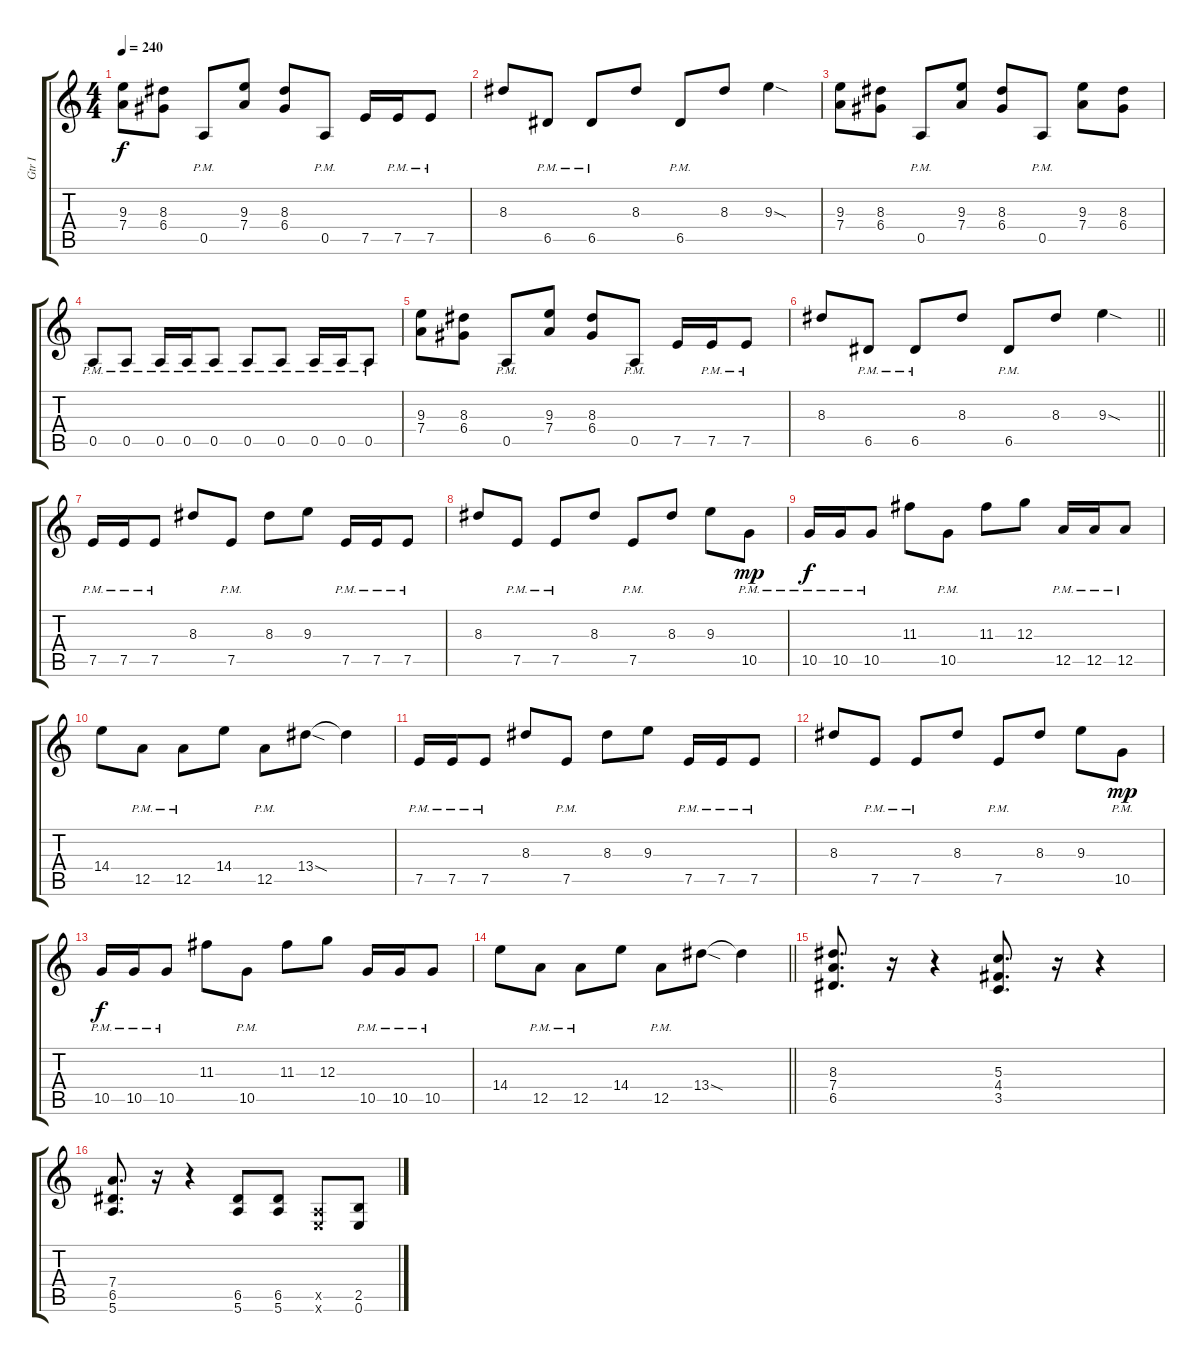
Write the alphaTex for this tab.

\track ("Gtr I" "Gtr I") {instrument distortionguitar}
\staff {score tabs}
\tuning (E4 B3 G3 D3 A2 E2) {hide}
\ts (4 4)
\tempo 240
\clef g2
\ks c
(9.3 7.4).8{dy f} (8.3 6.4).8 0.5{pm}.8 (9.3 7.4).8 (8.3 6.4).8 0.5{pm}.8 7.5.16 7.5{pm}.16 7.5{pm}.8 |
8.3.8 6.5{pm}.8 6.5{pm}.8 8.3.8 6.5{pm}.8 8.3.8 9.3{sod}.4 |
(9.3 7.4).8 (8.3 6.4).8 0.5{pm}.8 (9.3 7.4).8 (8.3 6.4).8 0.5{pm}.8 (9.3 7.4).8 (8.3 6.4).8 |
0.5{pm}.8 0.5{pm}.8 0.5{pm}.16 0.5{pm}.16 0.5{pm}.8 0.5{pm}.8 0.5{pm}.8 0.5{pm}.16 0.5{pm}.16 0.5{pm}.8 |
(9.3 7.4).8 (8.3 6.4).8 0.5{pm}.8 (9.3 7.4).8 (8.3 6.4).8 0.5{pm}.8 7.5.16 7.5{pm}.16 7.5{pm}.8 |
\barLineRight lightlight
8.3.8 6.5{pm}.8 6.5{pm}.8 8.3.8 6.5{pm}.8 8.3.8 9.3{sod}.4 |
7.5{pm}.16 7.5{pm}.16 7.5{pm}.8 8.3.8 7.5{pm}.8 8.3.8 9.3.8 7.5{pm}.16 7.5{pm}.16 7.5{pm}.8 |
8.3.8 7.5{pm}.8 7.5{pm}.8 8.3.8 7.5{pm}.8 8.3.8 9.3.8 10.5{pm}.8{dy mp} |
10.5{pm}.16{dy f} 10.5{pm}.16 10.5{pm}.8 11.3.8 10.5{pm}.8 11.3.8 12.3.8 12.5{pm}.16 12.5{pm}.16 12.5{pm}.8 |
14.4.8 12.5{pm}.8 12.5{pm}.8 14.4.8 12.5{pm}.8 13.4{sod}.8 13.4{t}.4 |
7.5{pm}.16 7.5{pm}.16 7.5{pm}.8 8.3.8 7.5{pm}.8 8.3.8 9.3.8 7.5{pm}.16 7.5{pm}.16 7.5{pm}.8 |
8.3.8 7.5{pm}.8 7.5{pm}.8 8.3.8 7.5{pm}.8 8.3.8 9.3.8 10.5{pm}.8{dy mp} |
10.5{pm}.16{dy f} 10.5{pm}.16 10.5{pm}.8 11.3.8 10.5{pm}.8 11.3.8 12.3.8 10.5{pm}.16 10.5{pm}.16 10.5{pm}.8 |
\barLineRight lightlight
14.4.8 12.5{pm}.8 12.5{pm}.8 14.4.8 12.5{pm}.8 13.4{sod}.8 13.4{t}.4 |
(8.3 7.4 6.5).8{d} r.16 r.4 (5.3 4.4 3.5).8{d} r.16 r.4 |
(7.4 6.5 5.6).8{d} r.16 r.4 (6.5 5.6).8 (6.5 5.6).8 (0.5{x} 0.6{x}).8 (2.5 0.6).8
